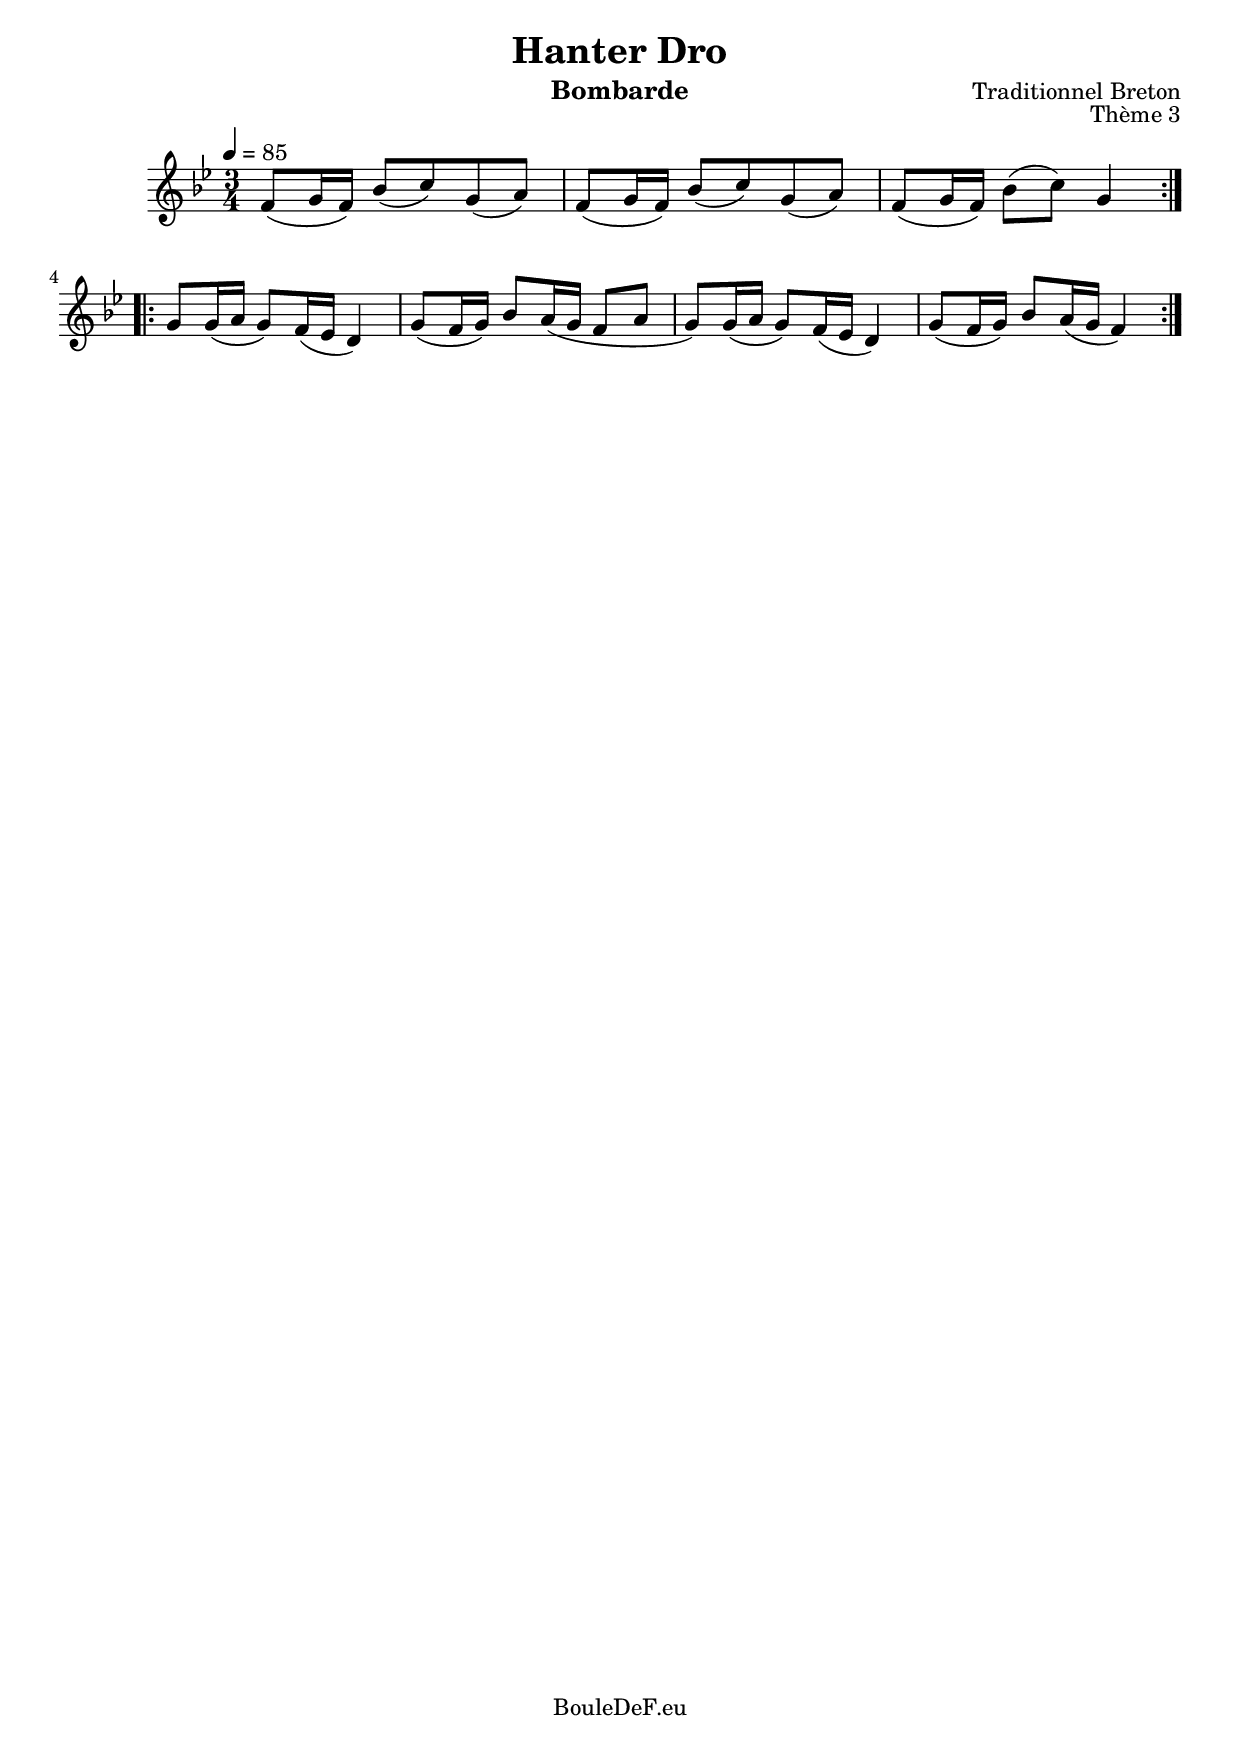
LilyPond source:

\version "2.16.0"
\include "italiano.ly"

\header {
	title = "Hanter Dro"
	composer = "Traditionnel Breton"
	instrument = "Bombarde"
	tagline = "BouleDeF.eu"
}

\score {
	\new Staff \relative sib {
		\clef "treble"
		\key sib \major
		\time 3/4
		\tempo 4 = 85

		\repeat volta 2 {
			fa'8( sol16 fa) sib8( do) sol( la)
			| fa( sol16 fa) sib8( do) sol( la)
			| fa( sol16 fa) sib8( do) sol4
		}
		\break
		\repeat volta 2 {
			sol8 sol16( la sol8) fa16( mib re4)
			| sol8( fa16 sol) sib8 la16( sol fa8 la
			| sol) sol16( la sol8) fa16( mib re4)
			| sol8( fa16 sol) sib8 la16( sol fa4)
		}
	}
	\header {
		opus = "Thème 3"
	}
}

